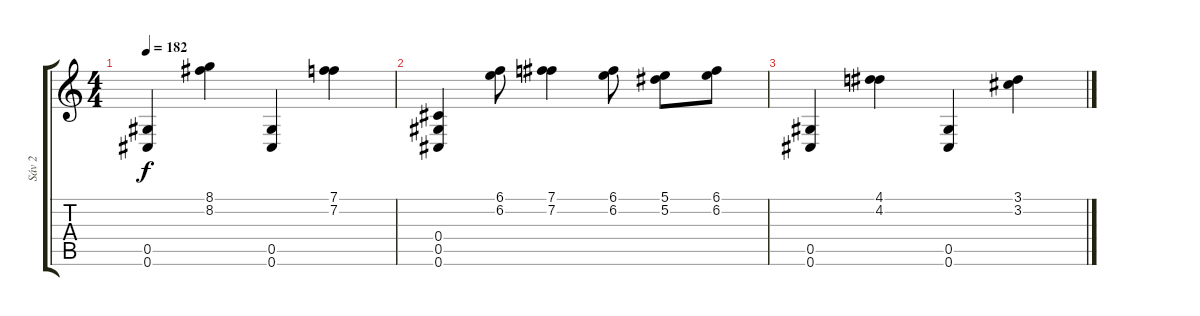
\track ("Sáv 2" "Sáv 2") {instrument distortionguitar}
\staff {score tabs}
\tuning (B3 Bb3 Gb3 Db3 Ab2 Db2) {hide}
\ts (4 4)
\tempo 182
\clef g2
\ks c
(0.5 0.6).4{dy f} (8.1 8.2).4 (0.5 0.6).4 (7.1 7.2).4 |
(0.4 0.5 0.6).4 (6.1 6.2).8 (7.1 7.2).4 (6.1 6.2).8 (5.1 5.2).8 (6.1 6.2).8 |
(0.5 0.6).4 (4.1 4.2).4 (0.5 0.6).4 (3.1 3.2).4
